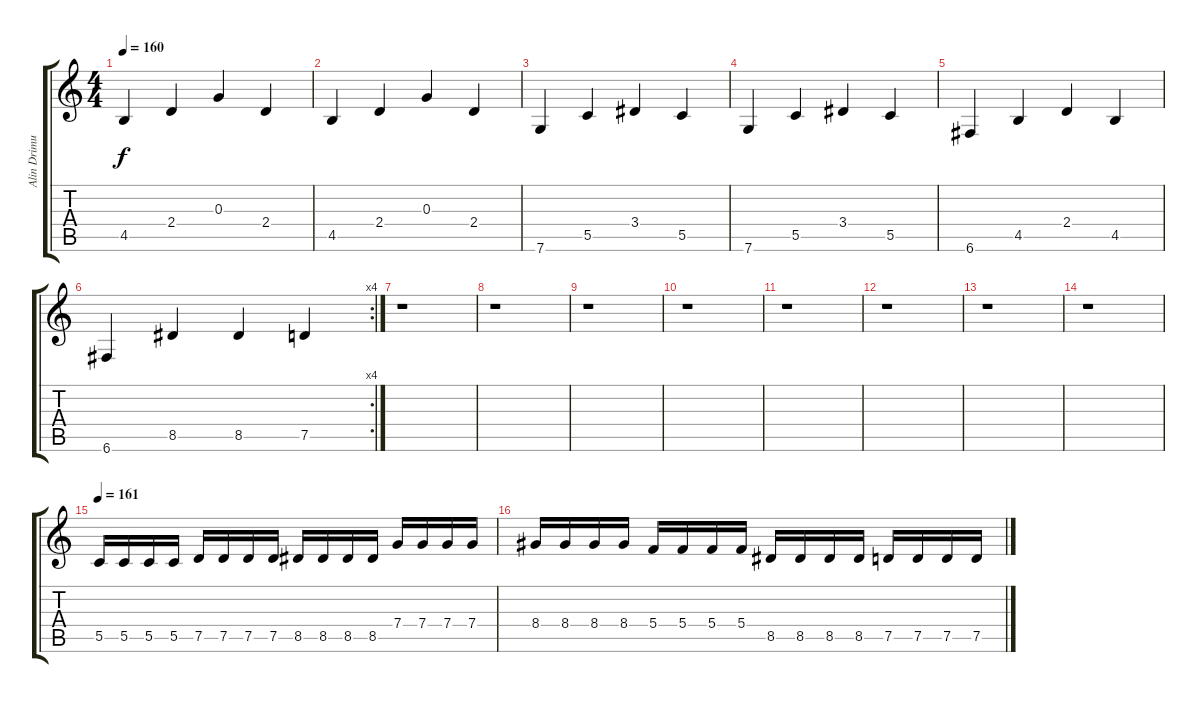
\track ("Alin Drimus (Chitara)" "Alin Drimu") {instrument overdrivenguitar}
\staff {score tabs}
\tuning (E4 C4 G3 C3 G2 C2) {hide}
\ts (4 4)
\tempo 160
\clef g2
\ks c
4.5.4{dy f} 2.4.4 0.3.4 2.4.4 |
4.5.4 2.4.4 0.3.4 2.4.4 |
7.6.4 5.5.4 3.4.4 5.5.4 |
7.6.4 5.5.4 3.4.4 5.5.4 |
6.6.4 4.5.4 2.4.4 4.5.4 |
\rc 4
6.6.4 8.5.4 8.5.4 7.5.4 |
r.1 |
r.1 |
r.1 |
r.1 |
r.1 |
r.1 |
r.1 |
r.1 |
\tempo 161
5.5.16 5.5.16 5.5.16 5.5.16 7.5.16 7.5.16 7.5.16 7.5.16 8.5.16 8.5.16 8.5.16 8.5.16 7.4.16 7.4.16 7.4.16 7.4.16 |
8.4.16 8.4.16 8.4.16 8.4.16 5.4.16 5.4.16 5.4.16 5.4.16 8.5.16 8.5.16 8.5.16 8.5.16 7.5.16 7.5.16 7.5.16 7.5.16
